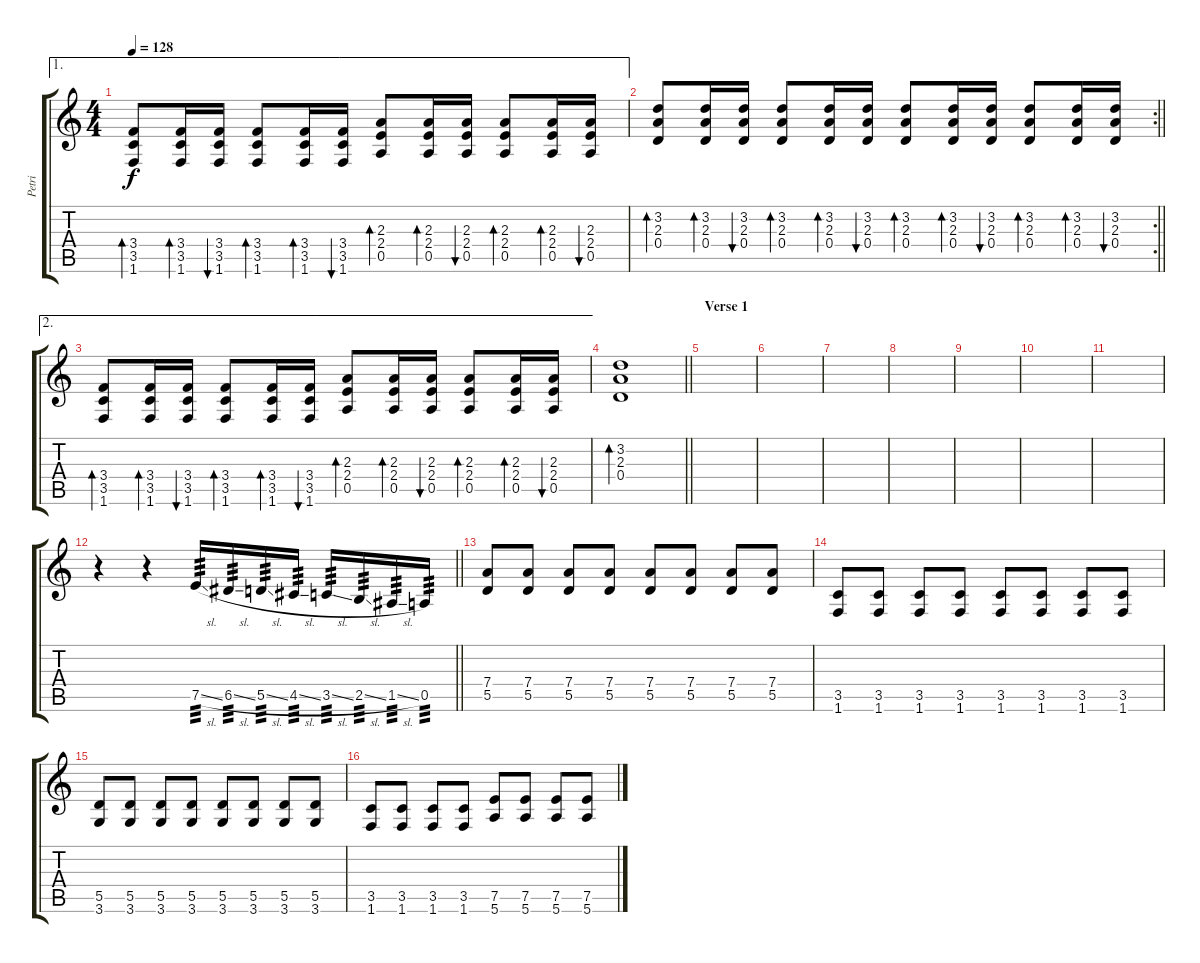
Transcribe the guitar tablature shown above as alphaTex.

\track ("Petri" "Petri") {instrument distortionguitar}
\staff {score tabs}
\tuning (E4 B3 G3 D3 A2 E2) {hide}
\ae 1
\ts (4 4)
\tempo 128
\clef g2
\ks c
(3.4 3.5 1.6).8{bd 60 dy f} (3.4 3.5 1.6).16{bd 60} (3.4 3.5 1.6).16{bu 60} (3.4 3.5 1.6).8{bd 60} (3.4 3.5 1.6).16{bd 60} (3.4 3.5 1.6).16{bu 60} (2.3 2.4 0.5).8{bd 60} (2.3 2.4 0.5).16{bd 60} (2.3 2.4 0.5).16{bu 60} (2.3 2.4 0.5).8{bd 60} (2.3 2.4 0.5).16{bd 60} (2.3 2.4 0.5).16{bu 60} |
\rc 2
\barLineRight lightlight
(3.2 2.3 0.4).8{bd 60} (3.2 2.3 0.4).16{bd 60} (3.2 2.3 0.4).16{bu 60} (3.2 2.3 0.4).8{bd 60} (3.2 2.3 0.4).16{bd 60} (3.2 2.3 0.4).16{bu 60} (3.2 2.3 0.4).8{bd 60} (3.2 2.3 0.4).16{bd 60} (3.2 2.3 0.4).16{bu 60} (3.2 2.3 0.4).8{bd 60} (3.2 2.3 0.4).16{bd 60} (3.2 2.3 0.4).16{bu 60} |
\ae 2
(3.4 3.5 1.6).8{bd 60} (3.4 3.5 1.6).16{bd 60} (3.4 3.5 1.6).16{bu 60} (3.4 3.5 1.6).8{bd 60} (3.4 3.5 1.6).16{bd 60} (3.4 3.5 1.6).16{bu 60} (2.3 2.4 0.5).8{bd 60} (2.3 2.4 0.5).16{bd 60} (2.3 2.4 0.5).16{bu 60} (2.3 2.4 0.5).8{bd 60} (2.3 2.4 0.5).16{bd 60} (2.3 2.4 0.5).16{bu 60} |
\barLineRight lightlight
(3.2 2.3 0.4).1{bd 60} |
\section ("" "Verse 1")
|
|
|
|
|
|
|
\barLineRight lightlight
r.4 r.4 7.5{sl}.16{tp 3} 6.5{sl}.16{tp 3} 5.5{sl}.16{tp 3} 4.5{sl}.16{tp 3} 3.5{sl}.16{tp 3} 2.5{sl}.16{tp 3} 1.5{sl}.16{tp 3} 0.5.16{tp 3} |
\section ("" "")
(7.4 5.5).8 (7.4 5.5).8 (7.4 5.5).8 (7.4 5.5).8 (7.4 5.5).8 (7.4 5.5).8 (7.4 5.5).8 (7.4 5.5).8 |
(3.5 1.6).8 (3.5 1.6).8 (3.5 1.6).8 (3.5 1.6).8 (3.5 1.6).8 (3.5 1.6).8 (3.5 1.6).8 (3.5 1.6).8 |
(5.5 3.6).8 (5.5 3.6).8 (5.5 3.6).8 (5.5 3.6).8 (5.5 3.6).8 (5.5 3.6).8 (5.5 3.6).8 (5.5 3.6).8 |
(3.5 1.6).8 (3.5 1.6).8 (3.5 1.6).8 (3.5 1.6).8 (7.5 5.6).8 (7.5 5.6).8 (7.5 5.6).8 (7.5 5.6).8
